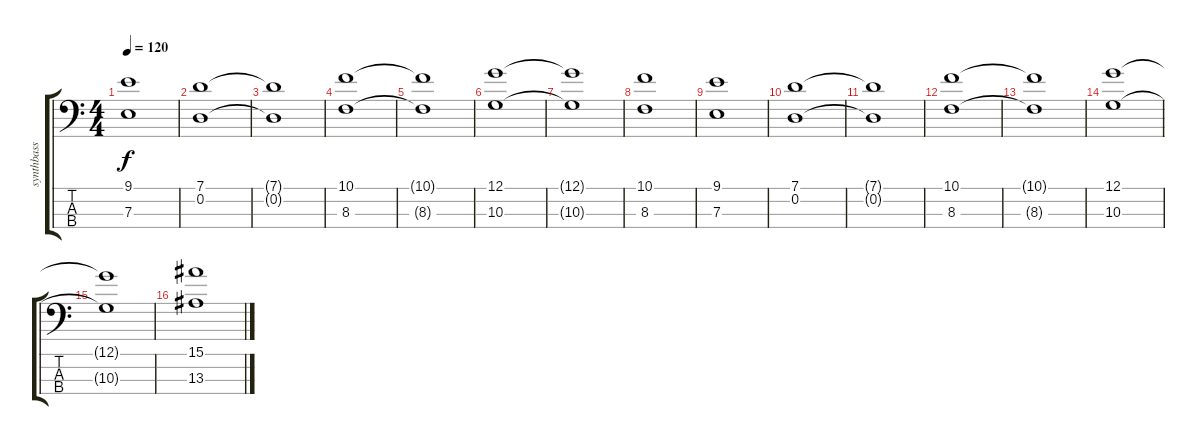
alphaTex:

\track ("synthbass 3         " "synthbass ") {instrument synthbass1}
\staff {score tabs}
\tuning (G2 D2 A1 E1) {hide}
\ts (4 4)
\tempo 120
\clef f4
\ks c
(9.1 7.3).1{dy f} |
(7.1 0.2).1 |
(7.1{t} 0.2{t}).1 |
(10.1 8.3).1 |
(10.1{t} 8.3{t}).1 |
(12.1 10.3).1 |
(12.1{t} 10.3{t}).1 |
(10.1 8.3).1 |
(9.1 7.3).1 |
(7.1 0.2).1 |
(7.1{t} 0.2{t}).1 |
(10.1 8.3).1 |
(10.1{t} 8.3{t}).1 |
(12.1 10.3).1 |
(12.1{t} 10.3{t}).1 |
(15.1 13.3).1
